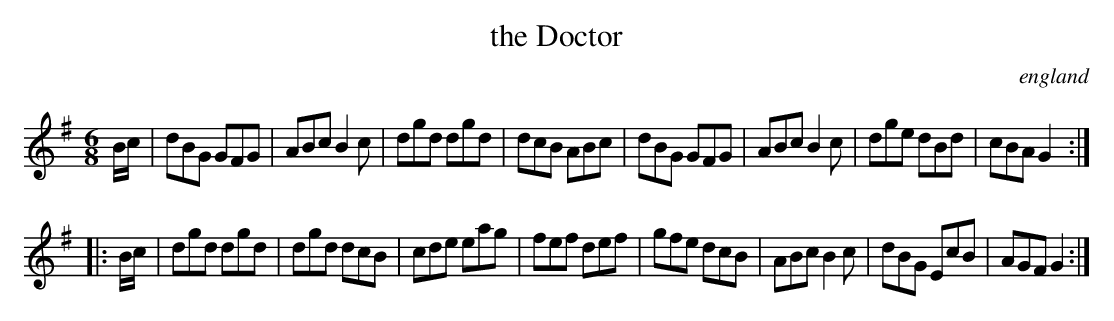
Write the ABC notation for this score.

X:1
T:the Doctor
O:england
M:6/8
K:G
B/c/|\
dBG GFG| ABc B2c| dgd dgd| dcB ABc|\
dBG GFG| ABc B2c| dge dBd| cBA G2::
B/c/|\
dgd dgd| dgd dcB| cde eag| fef def|\
gfe dcB| ABc B2c| dBG EcB| AGF G2:|
